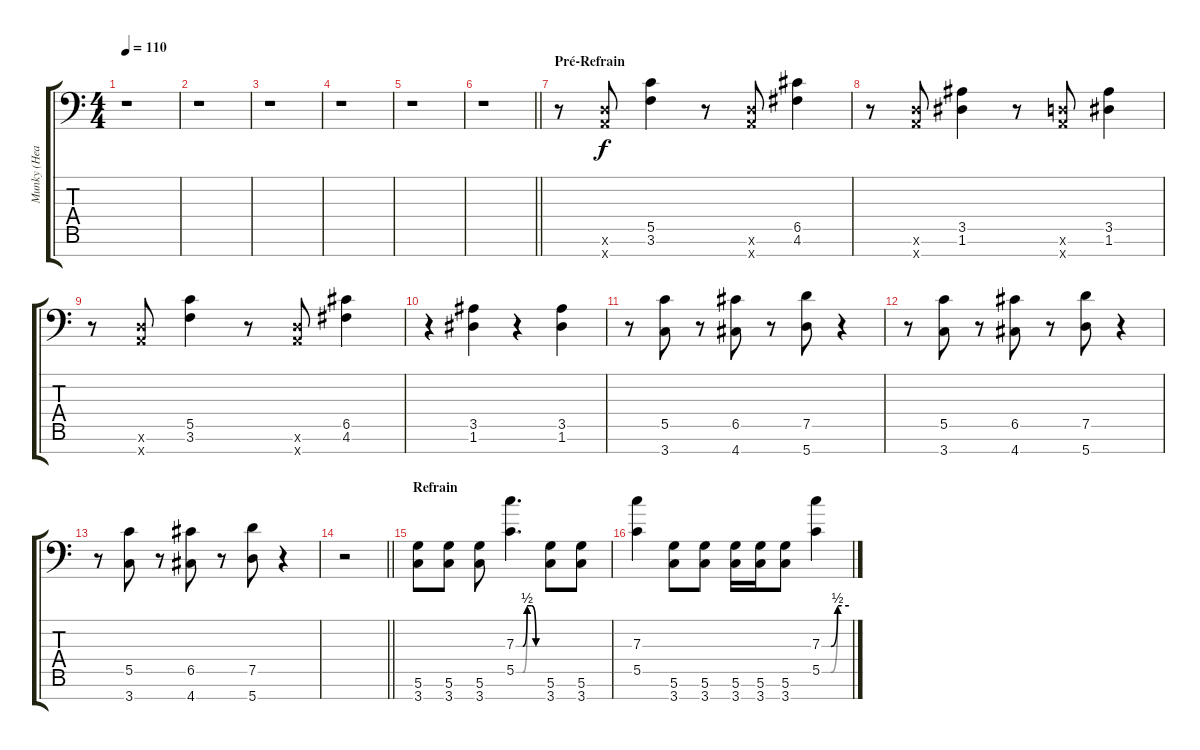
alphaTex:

\track ("Munky (Head parts.)" "Munky (Hea") {instrument distortionguitar}
\staff {score tabs}
\tuning (D4 A3 F3 C3 G2 D2 A1) {hide}
\ts (4 4)
\tempo 110
\clef f4
\ks c
r.1{dy f} |
r.1 |
r.1 |
r.1 |
r.1 |
\barLineRight lightlight
r.1 |
\section ("" "Pré-Refrain")
r.8 (0.6{x} 0.7{x}).8 (5.5 3.6).4 r.8 (0.6{x} 0.7{x}).8 (6.5 4.6).4 |
r.8 (0.6{x} 0.7{x}).8 (3.5 1.6).4 r.8 (0.6{x} 0.7{x}).8 (3.5 1.6).4 |
r.8 (0.6{x} 0.7{x}).8 (5.5 3.6).4 r.8 (0.6{x} 0.7{x}).8 (6.5 4.6).4 |
r.4 (3.5 1.6).4 r.4 (3.5 1.6).4 |
r.8 (5.5 3.7).8 r.8 (6.5 4.7).8 r.8 (7.5 5.7).8 r.4 |
r.8 (5.5 3.7).8 r.8 (6.5 4.7).8 r.8 (7.5 5.7).8 r.4 |
r.8 (5.5 3.7).8 r.8 (6.5 4.7).8 r.8 (7.5 5.7).8 r.4 |
\barLineRight lightlight
r.2 |
\section ("" "Refrain")
(5.6 3.7).8 (5.6 3.7).8 (5.6 3.7).8 (7.3{be (custom 0 0 15 0 25 2 35 2 45 0 60 0)} 5.5{be (custom 0 0 15 0 25 2 35 2 45 0 60 0)}).4{d} (5.6 3.7).8 (5.6 3.7).8 |
(7.3 5.5).4 (5.6 3.7).8 (5.6 3.7).8 (5.6 3.7).16 (5.6 3.7).16 (5.6 3.7).8 (7.3{be (custom 0 0 20 0 35 2 60 2)} 5.5{be (custom 0 0 20 0 35 2 60 2)}).4
